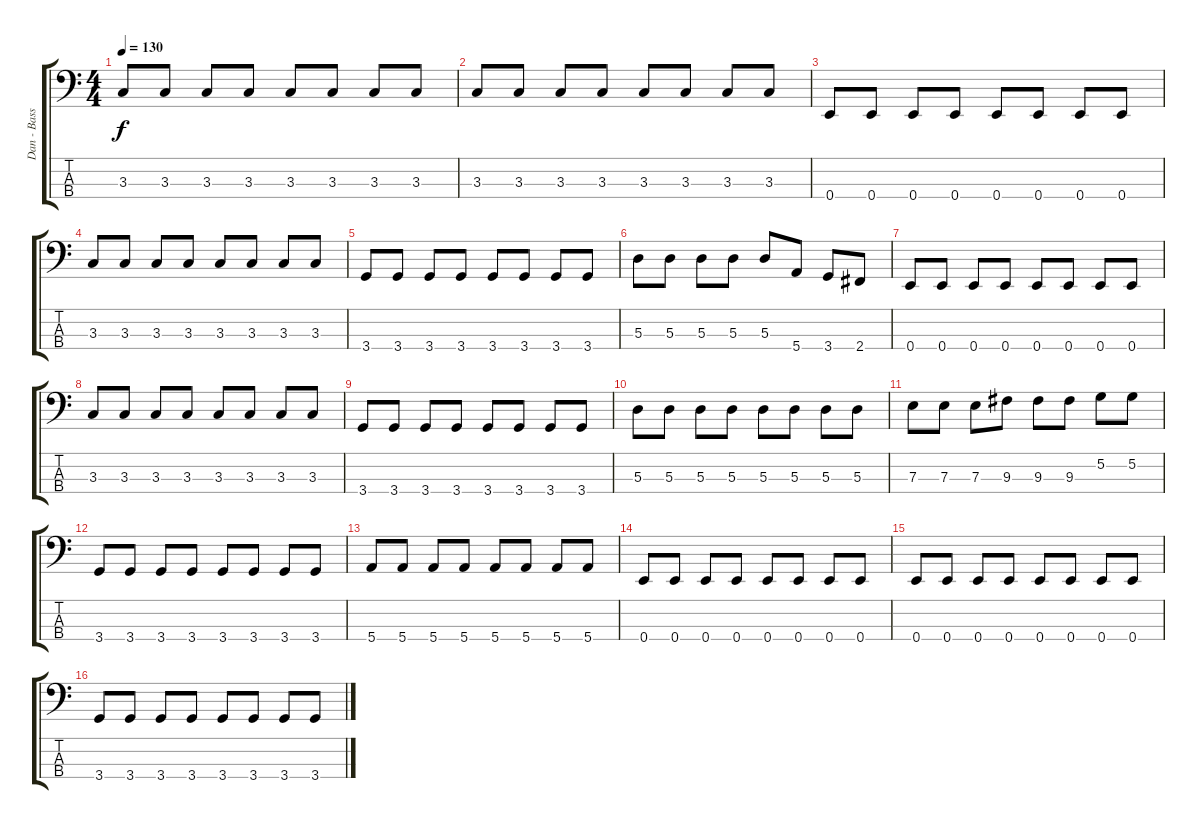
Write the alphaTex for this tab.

\track ("Dan - Bass" "Dan - Bass") {instrument electricbasspick}
\staff {score tabs}
\tuning (G2 D2 A1 E1) {hide}
\ts (4 4)
\tempo 130
\clef f4
\ks c
3.3.8{dy f} 3.3.8 3.3.8 3.3.8 3.3.8 3.3.8 3.3.8 3.3.8 |
3.3.8 3.3.8 3.3.8 3.3.8 3.3.8 3.3.8 3.3.8 3.3.8 |
0.4.8 0.4.8 0.4.8 0.4.8 0.4.8 0.4.8 0.4.8 0.4.8 |
3.3.8 3.3.8 3.3.8 3.3.8 3.3.8 3.3.8 3.3.8 3.3.8 |
3.4.8 3.4.8 3.4.8 3.4.8 3.4.8 3.4.8 3.4.8 3.4.8 |
5.3.8 5.3.8 5.3.8 5.3.8 5.3.8 5.4.8 3.4.8 2.4.8 |
0.4.8 0.4.8 0.4.8 0.4.8 0.4.8 0.4.8 0.4.8 0.4.8 |
3.3.8 3.3.8 3.3.8 3.3.8 3.3.8 3.3.8 3.3.8 3.3.8 |
3.4.8 3.4.8 3.4.8 3.4.8 3.4.8 3.4.8 3.4.8 3.4.8 |
5.3.8 5.3.8 5.3.8 5.3.8 5.3.8 5.3.8 5.3.8 5.3.8 |
7.3.8 7.3.8 7.3.8 9.3.8 9.3.8 9.3.8 5.2.8 5.2.8 |
3.4.8 3.4.8 3.4.8 3.4.8 3.4.8 3.4.8 3.4.8 3.4.8 |
5.4.8 5.4.8 5.4.8 5.4.8 5.4.8 5.4.8 5.4.8 5.4.8 |
0.4.8 0.4.8 0.4.8 0.4.8 0.4.8 0.4.8 0.4.8 0.4.8 |
0.4.8 0.4.8 0.4.8 0.4.8 0.4.8 0.4.8 0.4.8 0.4.8 |
3.4.8 3.4.8 3.4.8 3.4.8 3.4.8 3.4.8 3.4.8 3.4.8
